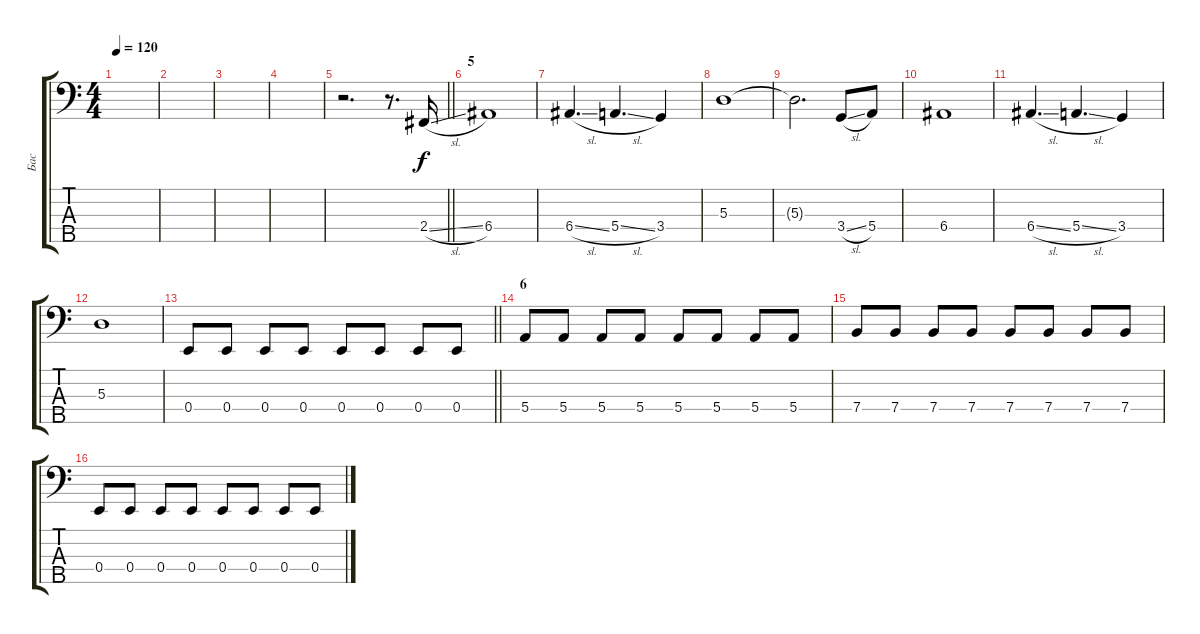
\track ("Бас" "Бас") {instrument electricbassfinger}
\staff {score tabs}
\tuning (G2 D2 A1 E1 B0) {hide}
\ts (4 4)
\tempo 120
\clef f4
\ks c
|
|
|
|
\barLineRight lightlight
r.2{d} r.8{d} 2.4{sl}.16 |
\section ("" "5")
6.4.1 |
6.4{sl}.4{d} 5.4{sl}.4{d} 3.4.4 |
5.3.1 |
5.3{t}.2{d} 3.4{sl}.8 5.4.8 |
6.4.1 |
6.4{sl}.4{d} 5.4{sl}.4{d} 3.4.4 |
5.3.1 |
\barLineRight lightlight
0.4.8 0.4.8 0.4.8 0.4.8 0.4.8 0.4.8 0.4.8 0.4.8 |
\section ("" "6")
5.4.8 5.4.8 5.4.8 5.4.8 5.4.8 5.4.8 5.4.8 5.4.8 |
7.4.8 7.4.8 7.4.8 7.4.8 7.4.8 7.4.8 7.4.8 7.4.8 |
0.4.8 0.4.8 0.4.8 0.4.8 0.4.8 0.4.8 0.4.8 0.4.8
